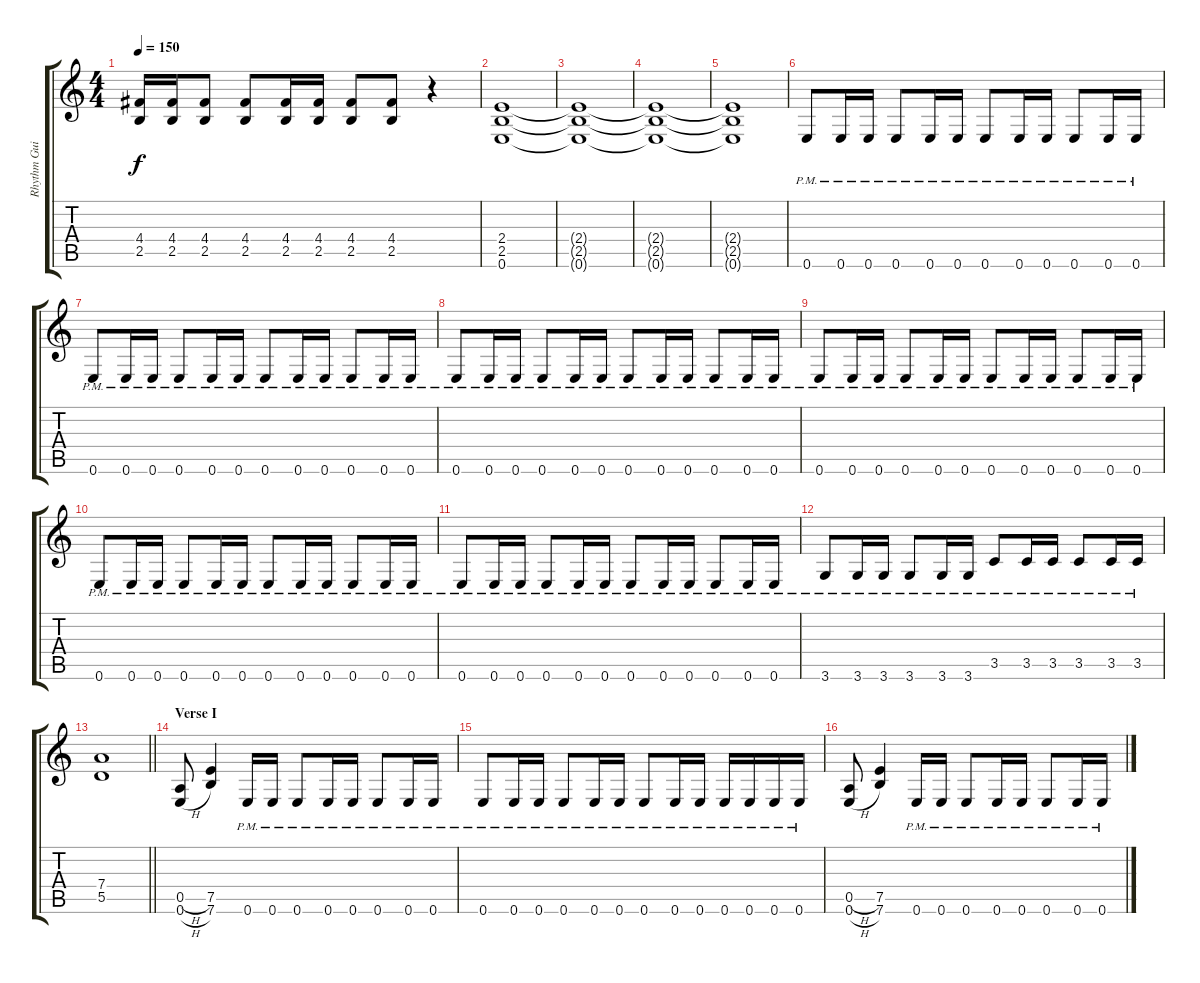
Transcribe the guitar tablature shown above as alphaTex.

\track ("Rhythm Guitar I" "Rhythm Gui") {instrument overdrivenguitar}
\staff {score tabs}
\tuning (E4 B3 G3 D3 A2 E2) {hide}
\ts (4 4)
\tempo 150
\clef g2
\ks c
(4.4 2.5).16{dy f} (4.4 2.5).16 (4.4 2.5).8 (4.4 2.5).8 (4.4 2.5).16 (4.4 2.5).16 (4.4 2.5).8 (4.4 2.5).8 r.4 |
(2.4 2.5 0.6).1 |
(2.4{t} 2.5{t} 0.6{t}).1 |
(2.4{t} 2.5{t} 0.6{t}).1 |
(2.4{t} 2.5{t} 0.6{t}).1 |
0.6{pm}.8 0.6{pm}.16 0.6{pm}.16 0.6{pm}.8 0.6{pm}.16 0.6{pm}.16 0.6{pm}.8 0.6{pm}.16 0.6{pm}.16 0.6{pm}.8 0.6{pm}.16 0.6{pm}.16 |
0.6{pm}.8 0.6{pm}.16 0.6{pm}.16 0.6{pm}.8 0.6{pm}.16 0.6{pm}.16 0.6{pm}.8 0.6{pm}.16 0.6{pm}.16 0.6{pm}.8 0.6{pm}.16 0.6{pm}.16 |
0.6{pm}.8 0.6{pm}.16 0.6{pm}.16 0.6{pm}.8 0.6{pm}.16 0.6{pm}.16 0.6{pm}.8 0.6{pm}.16 0.6{pm}.16 0.6{pm}.8 0.6{pm}.16 0.6{pm}.16 |
0.6{pm}.8 0.6{pm}.16 0.6{pm}.16 0.6{pm}.8 0.6{pm}.16 0.6{pm}.16 0.6{pm}.8 0.6{pm}.16 0.6{pm}.16 0.6{pm}.8 0.6{pm}.16 0.6{pm}.16 |
0.6{pm}.8 0.6{pm}.16 0.6{pm}.16 0.6{pm}.8 0.6{pm}.16 0.6{pm}.16 0.6{pm}.8 0.6{pm}.16 0.6{pm}.16 0.6{pm}.8 0.6{pm}.16 0.6{pm}.16 |
0.6{pm}.8 0.6{pm}.16 0.6{pm}.16 0.6{pm}.8 0.6{pm}.16 0.6{pm}.16 0.6{pm}.8 0.6{pm}.16 0.6{pm}.16 0.6{pm}.8 0.6{pm}.16 0.6{pm}.16 |
3.6{pm}.8 3.6{pm}.16 3.6{pm}.16 3.6{pm}.8 3.6{pm}.16 3.6{pm}.16 3.5{pm}.8 3.5{pm}.16 3.5{pm}.16 3.5{pm}.8 3.5{pm}.16 3.5{pm}.16 |
\barLineRight lightlight
(7.4 5.5).1 |
\section ("" "Verse I")
(0.5{h} 0.6{h}).8 (7.5 7.6).4 0.6{pm}.16 0.6{pm}.16 0.6{pm}.8 0.6{pm}.16 0.6{pm}.16 0.6{pm}.8 0.6{pm}.16 0.6{pm}.16 |
0.6{pm}.8 0.6{pm}.16 0.6{pm}.16 0.6{pm}.8 0.6{pm}.16 0.6{pm}.16 0.6{pm}.8 0.6{pm}.16 0.6{pm}.16 0.6{pm}.16 0.6{pm}.16 0.6{pm}.16 0.6{pm}.16 |
(0.5{h} 0.6{h}).8 (7.5 7.6).4 0.6{pm}.16 0.6{pm}.16 0.6{pm}.8 0.6{pm}.16 0.6{pm}.16 0.6{pm}.8 0.6{pm}.16 0.6{pm}.16
